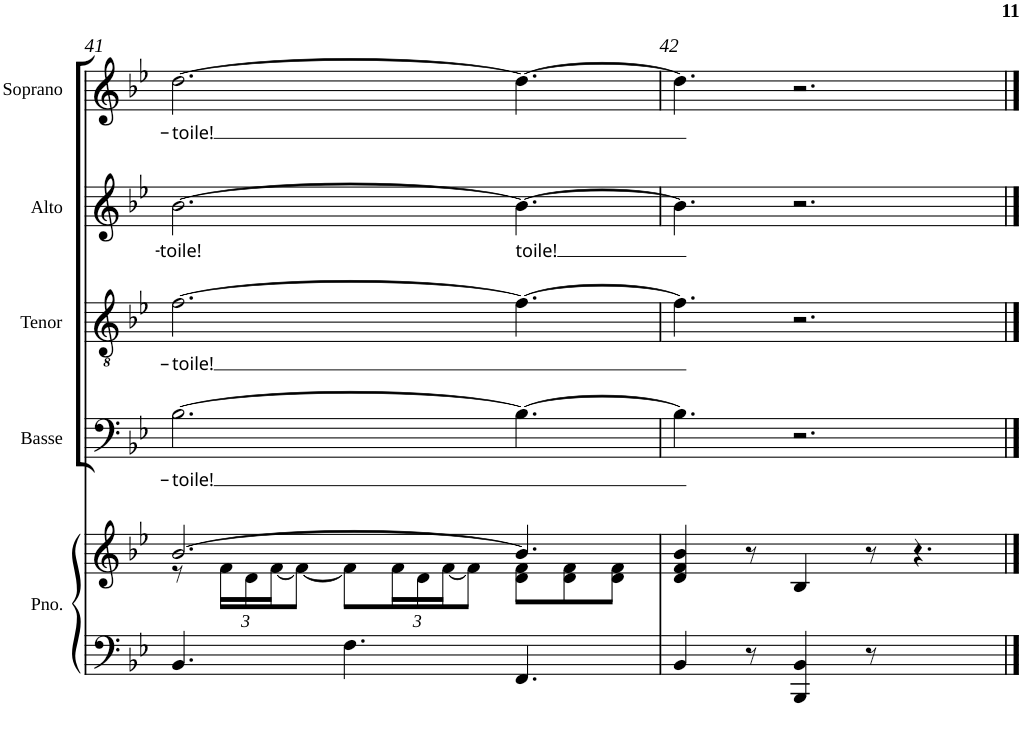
**kern	**kern	**kern	**text	**kern	**text	**kern	**text	**kern	**text
*part5	*part5	*part4	*part4	*part3	*part3	*part2	*part2	*part1	*part1
*staff6	*staff5	*staff4	*staff4	*staff3	*staff3	*staff2	*staff2	*staff1	*staff1
*I"Piano	*	*I"Basse	*	*I"Tenor	*	*I"Alto	*	*I"Soprano	*
*I'Pno.	*	*I'Basse	*	*I'Tenor	*	*I'Alto	*	*I'Soprano	*
!!LO:PB:g=z
*clefF4	*clefG2	*clefF4	*	*clefGv2	*	*clefG2	*	*clefG2	*
*k[b-e-]	*k[b-e-]	*k[b-e-]	*	*k[b-e-]	*	*k[b-e-]	*	*k[b-e-]	*
*B-:	*B-:	*B-:	*	*B-:	*	*B-:	*	*B-:	*
*M9/8	*M9/8	*M9/8	*	*M9/8	*	*M9/8	*	*M9/8	*
=41	=41	=41	=41	=41	=41	=41	=41	=41	=41
*	*^	*	*	*	*	*	*	*	*
!	!	!	!	!LO:LY:b	!	!LO:LY:b	!	!LO:LY:b	!	!LO:LY:b
4.BB-/	[>2.b-/	8r	[2.B-\	-toile!	[2.f\	-toile!	[2.b-\	-toile!	[2.dd\	-toile!
*	*	*Xbrackettup	*	*	*	*	*	*	*	*
.	.	24f\LL	.	.	.	.	.	.	.	.
.	.	24d\	.	.	.	.	.	.	.	.
.	.	[<24f\J	.	.	.	.	.	.	.	.
.	.	8f\J_	.	.	.	.	.	.	.	.
4.F\	.	8f\L]	.	.	.	.	.	.	.	.
.	.	24f\L	.	.	.	.	.	.	.	.
.	.	24d\	.	.	.	.	.	.	.	.
.	.	[<24f\J	.	.	.	.	.	.	.	.
.	.	8f\J]	.	.	.	.	.	.	.	.
!	!	!	!	!	!	!	!	!LO:LY:b	!	!
4.FF/	4.b-/]	8d\ 8f\L	4.B-\_	.	4.f\_	.	4.b-\_	toile!	4.dd\_	.
.	.	8d\ 8f\	.	.	.	.	.	.	.	.
.	.	8d\ 8f\J	.	.	.	.	.	.	.	.
*	*v	*v	*	*	*	*	*	*	*	*
=42	=42	=42	=42	=42	=42	=42	=42	=42	=42
4BB-/	4d/ 4f/ 4b-/	4.B-\]	.	4.f\]	.	4.b-\]	.	4.dd\]	.
8r	8r	.	.	.	.	.	.	.	.
4BBB-/ 4BB-/	4B-/	2.r	.	2.r	.	2.r	.	2.r	.
8r	8r	.	.	.	.	.	.	.	.
4.ryy	4.r	.	.	.	.	.	.	.	.
==	==	==	==	==	==	==	==	==	==
*-	*-	*-	*-	*-	*-	*-	*-	*-	*-
